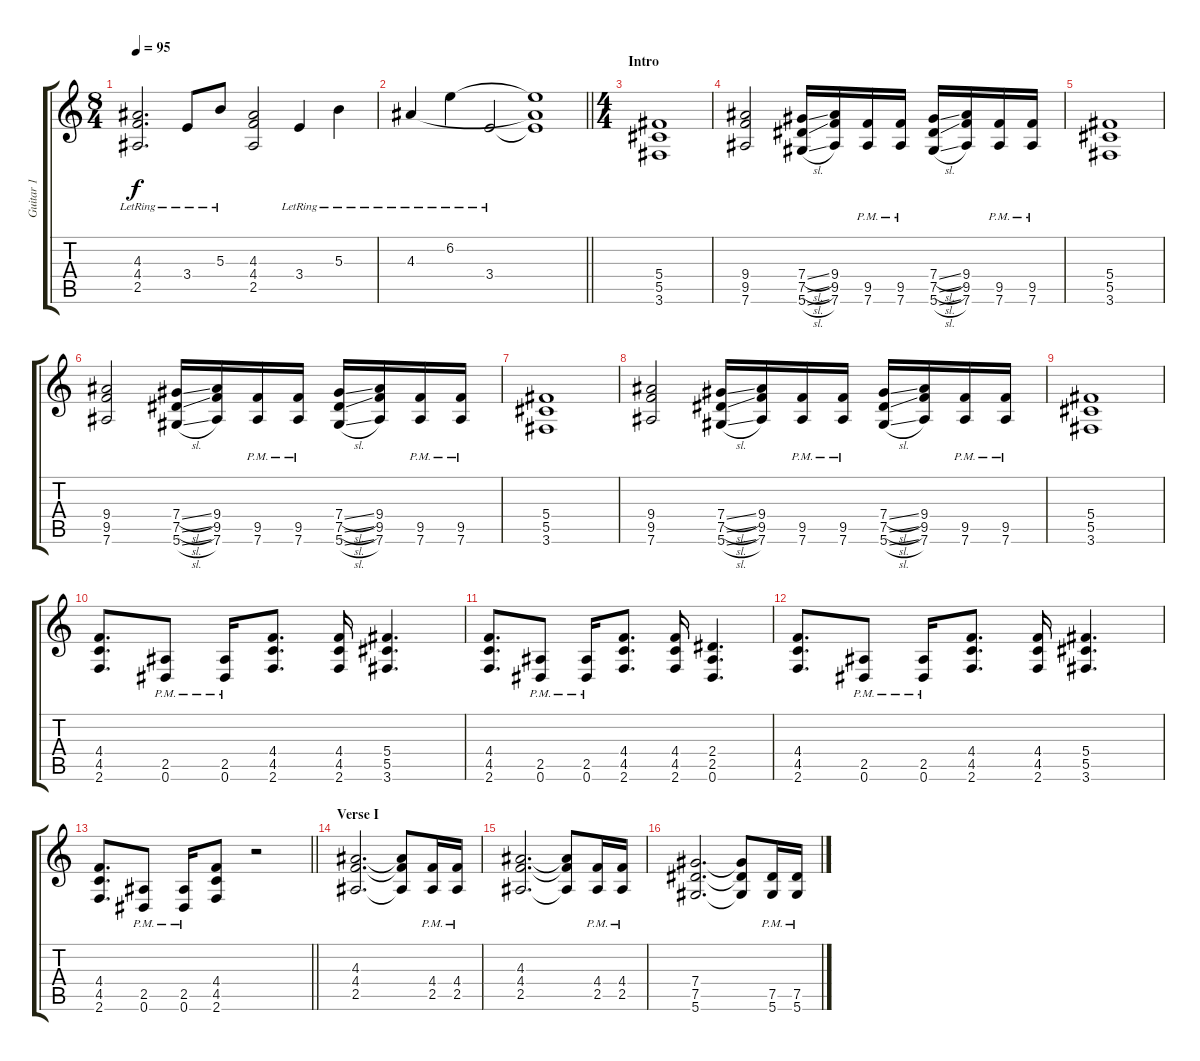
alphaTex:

\track ("Guitar 1" "Guitar 1") {instrument acousticguitarsteel}
\staff {score tabs}
\tuning (Eb4 Bb3 Gb3 Db3 Ab2 Eb2) {hide}
\ts (8 4)
\tempo 95
\clef g2
\ks c
(4.3{lr} 4.4{lr} 2.5{lr}).2{d dy f} 3.4{lr}.8 5.3{lr}.8 (4.3 4.4 2.5).2 3.4{lr}.4 5.3{lr}.4 |
\barLineRight lightlight
4.3{lr}.4 6.2{lr}.4 3.4{lr}.2 (6.2{t} 4.3{t} 3.4{t}).1 |
\ts (4 4)
\section ("" "Intro")
(5.4 5.5 3.6).1{instrument distortionguitar} |
(9.4 9.5 7.6).2 (7.4{sl} 7.5{sl} 5.6{sl}).16 (9.4 9.5 7.6).16 (9.5{pm} 7.6{pm}).16 (9.5{pm} 7.6{pm}).16 (7.4{sl} 7.5{sl} 5.6{sl}).16 (9.4 9.5 7.6).16 (9.5{pm} 7.6{pm}).16 (9.5{pm} 7.6{pm}).16 |
(5.4 5.5 3.6).1 |
(9.4 9.5 7.6).2 (7.4{sl} 7.5{sl} 5.6{sl}).16 (9.4 9.5 7.6).16 (9.5{pm} 7.6{pm}).16 (9.5{pm} 7.6{pm}).16 (7.4{sl} 7.5{sl} 5.6{sl}).16 (9.4 9.5 7.6).16 (9.5{pm} 7.6{pm}).16 (9.5{pm} 7.6{pm}).16 |
(5.4 5.5 3.6).1 |
(9.4 9.5 7.6).2 (7.4{sl} 7.5{sl} 5.6{sl}).16 (9.4 9.5 7.6).16 (9.5{pm} 7.6{pm}).16 (9.5{pm} 7.6{pm}).16 (7.4{sl} 7.5{sl} 5.6{sl}).16 (9.4 9.5 7.6).16 (9.5{pm} 7.6{pm}).16 (9.5{pm} 7.6{pm}).16 |
(5.4 5.5 3.6).1 |
(4.4 4.5 2.6).8{d} (2.5{pm} 0.6{pm}).8 (2.5{pm} 0.6{pm}).16 (4.4 4.5 2.6).8{d} (4.4 4.5 2.6).16 (5.4 5.5 3.6).4{d} |
(4.4 4.5 2.6).8{d} (2.5{pm} 0.6{pm}).8 (2.5{pm} 0.6{pm}).16 (4.4 4.5 2.6).8{d} (4.4 4.5 2.6).16 (2.4 2.5 0.6).4{d} |
(4.4 4.5 2.6).8{d} (2.5{pm} 0.6{pm}).8 (2.5{pm} 0.6{pm}).16 (4.4 4.5 2.6).8{d} (4.4 4.5 2.6).16 (5.4 5.5 3.6).4{d} |
\barLineRight lightlight
(4.4 4.5 2.6).8{d} (2.5{pm} 0.6{pm}).8 (2.5{pm} 0.6{pm}).16 (4.4 4.5 2.6).8 r.2 |
\section ("" "Verse I")
(4.3 4.4 2.5).2{d} (4.3{t} 4.4{t} 2.5{t}).8 (4.4{pm} 2.5{pm}).16 (4.4{pm} 2.5{pm}).16 |
(4.3 4.4 2.5).2{d} (4.3{t} 4.4{t} 2.5{t}).8 (4.4{pm} 2.5{pm}).16 (4.4{pm} 2.5{pm}).16 |
(7.4 7.5 5.6).2{d} (7.4{t} 7.5{t} 5.6{t}).8 (7.5{pm} 5.6{pm}).16 (7.5{pm} 5.6{pm}).16
